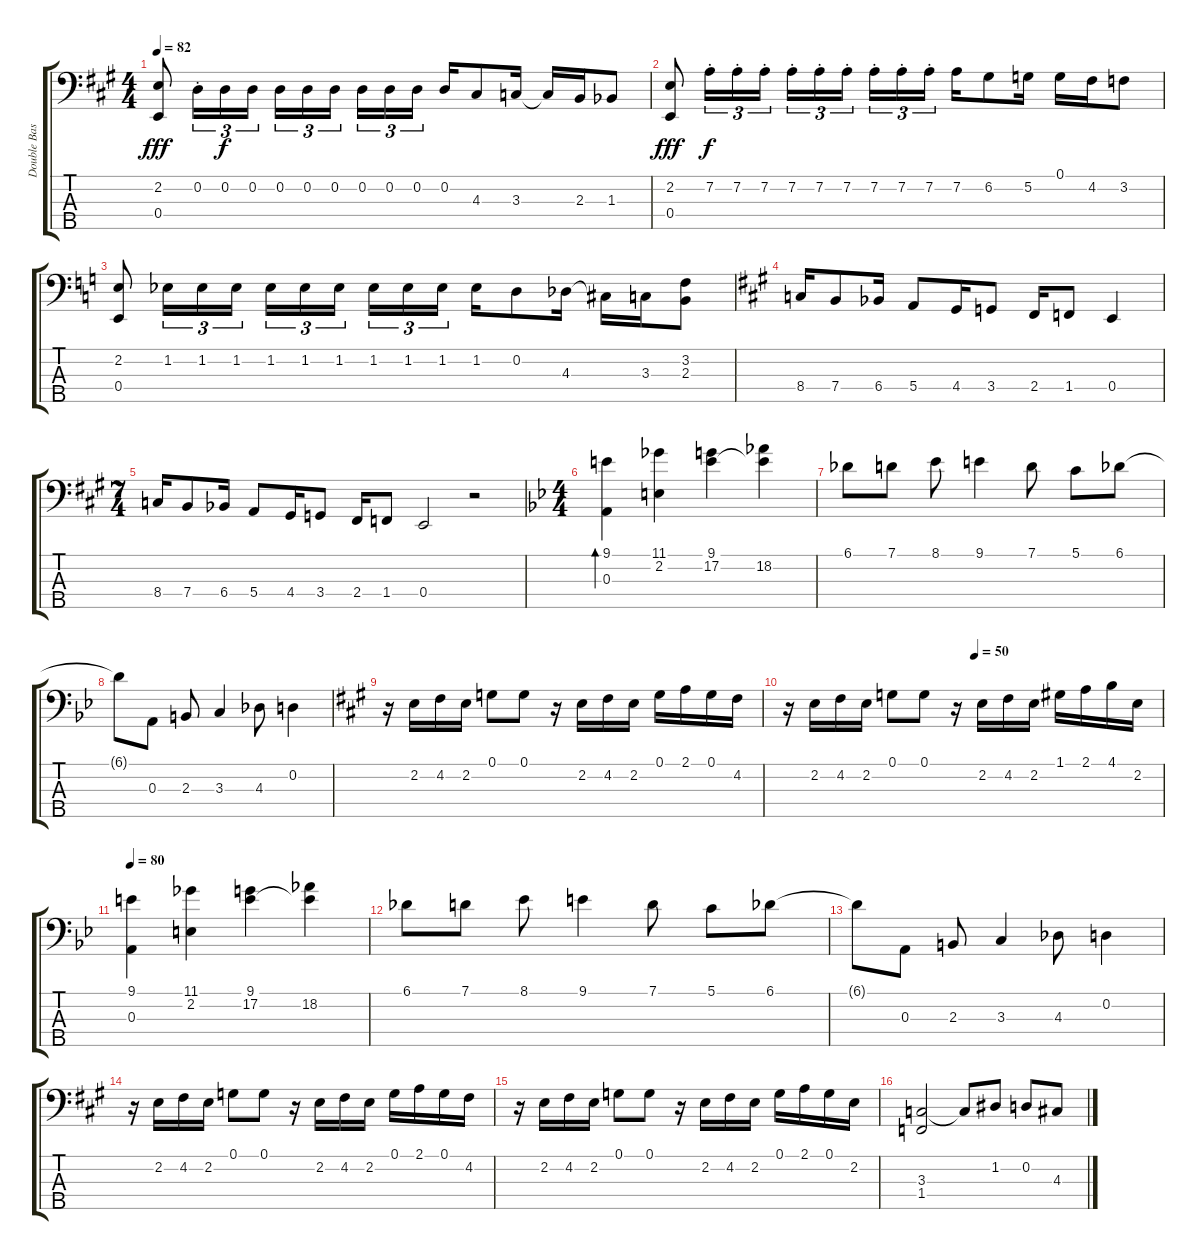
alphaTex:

\track ("Double Bass" "Double Bas") {instrument acousticbass}
\staff {score tabs}
\tuning (G2 D2 A1 E1 B0) {hide}
\ts (4 4)
\tempo 82
\clef f4
\ks a
(2.2 0.4).8{dy fff} 0.2{st}.16{tu (3 2)} 0.2.16{tu (3 2) dy f} 0.2.16{tu (3 2)} 0.2.16{tu (3 2)} 0.2.16{tu (3 2)} 0.2.16{tu (3 2) beam splitsecondary} 0.2.16{tu (3 2)} 0.2.16{tu (3 2)} 0.2.16{tu (3 2)} 0.2.16 4.3.8 3.3.16 3.3{t}.16 2.3.16 1.3{acc b}.8 |
(2.2 0.4).8{dy fff} 7.2{st}.16{tu (3 2) dy f} 7.2{st}.16{tu (3 2)} 7.2{st}.16{tu (3 2)} 7.2{st}.16{tu (3 2)} 7.2{st}.16{tu (3 2)} 7.2{st}.16{tu (3 2) beam splitsecondary} 7.2{st}.16{tu (3 2)} 7.2{st}.16{tu (3 2)} 7.2{st}.16{tu (3 2)} 7.2.16 6.2.8 5.2.16 0.1.16 4.2.16 3.2.8 |
\ks c
(2.2 0.4).8 1.2{acc b}.16{tu (3 2)} 1.2{acc b}.16{tu (3 2)} 1.2{acc b}.16{tu (3 2)} 1.2{acc b}.16{tu (3 2)} 1.2{acc b}.16{tu (3 2)} 1.2{acc b}.16{tu (3 2) beam splitsecondary} 1.2{acc b}.16{tu (3 2)} 1.2{acc b}.16{tu (3 2)} 1.2{acc b}.16{tu (3 2)} 1.2{acc b}.16 0.2.8 4.3{acc b}.16 4.3{t}.16 3.3.16 (3.2 2.3).8 |
\ks a
8.4.16 7.4.8 6.4{acc b}.16 5.4.8 4.4.16 3.4.8 2.4.16 1.4.8 0.4.4 |
\ts (7 4)
8.4.16 7.4.8 6.4{acc b}.16 5.4.8 4.4.16 3.4.8 2.4.16 1.4.8 0.4.2 r.2 |
\ts (4 4)
\ks bb
(9.1 0.3).4{bd 120} (11.1 2.2).4 (9.1 17.2).4 (9.1{t} 18.2).4 |
6.1.8 7.1.8 8.1.8 9.1.4 7.1.8 5.1.8 6.1.8 |
6.1{t}.8 0.3.8 2.3.8 3.3.4 4.3.8 0.2.4 |
\ks a
r.16 2.2.16 4.2.16 2.2.16 0.1.8 0.1.8 r.16 2.2.16 4.2.16 2.2.16 0.1.16 2.1.16 0.1.16 4.2.16 |
\tempo (50 0.5)
r.16 2.2.16 4.2.16 2.2.16 0.1.8 0.1.8 r.16 2.2.16 4.2.16 2.2.16 1.1.16 2.1.16 4.1.16 2.2.16 |
\tempo 80
\ks bb
(9.1 0.3).4 (11.1 2.2).4 (9.1 17.2).4 (9.1{t} 18.2).4 |
6.1.8 7.1.8 8.1.8 9.1.4 7.1.8 5.1.8 6.1.8 |
6.1{t}.8 0.3.8 2.3.8 3.3.4 4.3.8 0.2.4 |
\ks a
r.16 2.2.16 4.2.16 2.2.16 0.1.8 0.1.8 r.16 2.2.16 4.2.16 2.2.16 0.1.16 2.1.16 0.1.16 4.2.16 |
r.16 2.2.16 4.2.16 2.2.16 0.1.8 0.1.8 r.16 2.2.16 4.2.16 2.2.16 0.1.16 2.1.16 0.1.16 2.2.16 |
(3.3 1.4).2 3.3{t}.8 1.2.8 0.2.8 4.3.8
